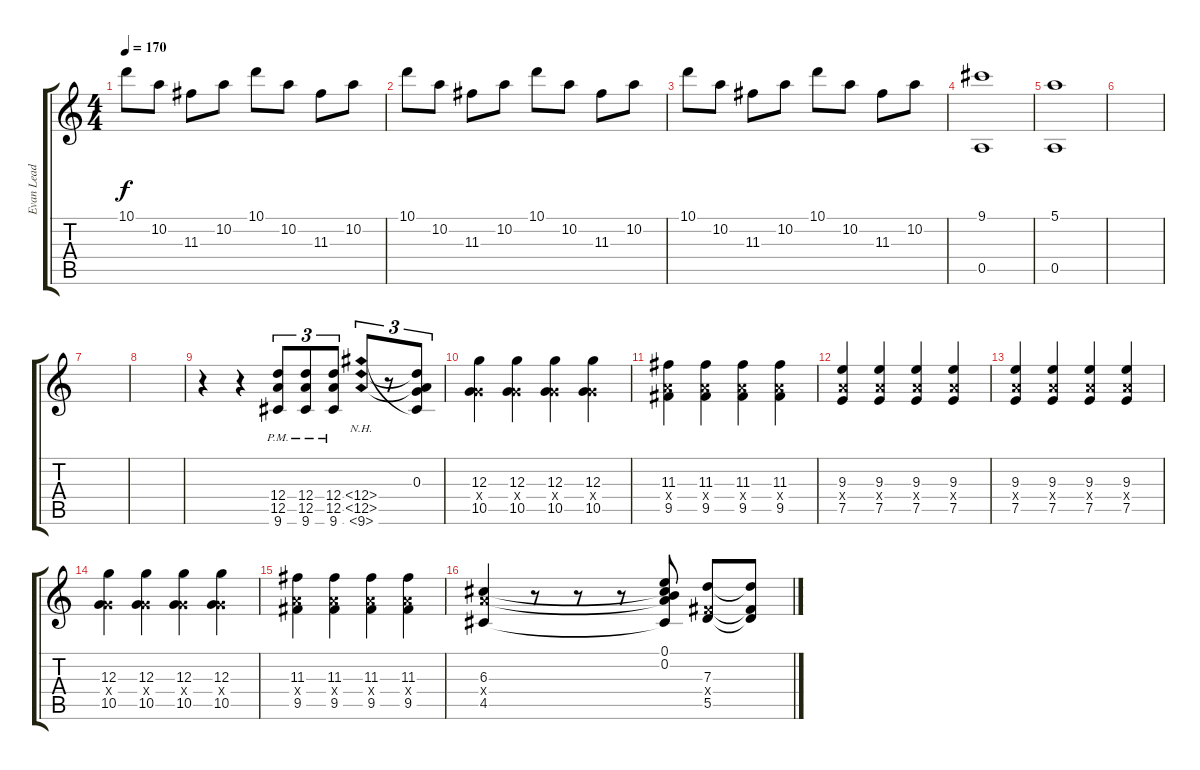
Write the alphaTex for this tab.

\track ("Evan Lead" "Evan Lead") {instrument electricguitarclean}
\staff {score tabs}
\tuning (E4 B3 G3 D3 A2 E2) {hide}
\ts (4 4)
\tempo 170
\clef g2
\ks c
10.1.8{dy f} 10.2.8 11.3.8 10.2.8 10.1.8 10.2.8 11.3.8 10.2.8 |
10.1.8 10.2.8 11.3.8 10.2.8 10.1.8 10.2.8 11.3.8 10.2.8 |
10.1.8 10.2.8 11.3.8 10.2.8 10.1.8 10.2.8 11.3.8 10.2.8 |
(9.1 0.5).1 |
(5.1 0.5).1 |
|
|
|
r.4 r.4 (12.4{pm} 12.5{pm} 9.6{pm}).8{tu (3 2)} (12.4{pm} 12.5{pm} 9.6{pm}).8{tu (3 2)} (12.4{pm} 12.5{pm} 9.6{pm}).8{tu (3 2)} (12.4{nh} 12.5{nh} 9.6{nh}).8{tu (3 2)} r.8{tu (3 2)} (0.3 12.4{t} 12.5{t} 9.6{t}).8{tu (3 2)} |
(12.3 5.4{x} 10.5).4 (12.3 5.4{x} 10.5).4 (12.3 5.4{x} 10.5).4 (12.3 5.4{x} 10.5).4 |
(11.3 7.4{x} 9.5).4 (11.3 7.4{x} 9.5).4 (11.3 7.4{x} 9.5).4 (11.3 7.4{x} 9.5).4 |
(9.3 7.4{x} 7.5).4 (9.3 7.4{x} 7.5).4 (9.3 7.4{x} 7.5).4 (9.3 7.4{x} 7.5).4 |
(9.3 7.4{x} 7.5).4 (9.3 7.4{x} 7.5).4 (9.3 7.4{x} 7.5).4 (9.3 7.4{x} 7.5).4 |
(12.3 5.4{x} 10.5).4 (12.3 5.4{x} 10.5).4 (12.3 5.4{x} 10.5).4 (12.3 5.4{x} 10.5).4 |
(11.3 7.4{x} 9.5).4 (11.3 7.4{x} 9.5).4 (11.3 7.4{x} 9.5).4 (11.3 7.4{x} 9.5).4 |
(6.3 7.4{x} 4.5).4 r.8 r.8 r.8 (0.1 0.2 6.3{t} 7.4{t} 4.5{t}).8 (7.3 4.4{x} 5.5).8 (7.3{t} 4.4{t} 5.5{t}).8
